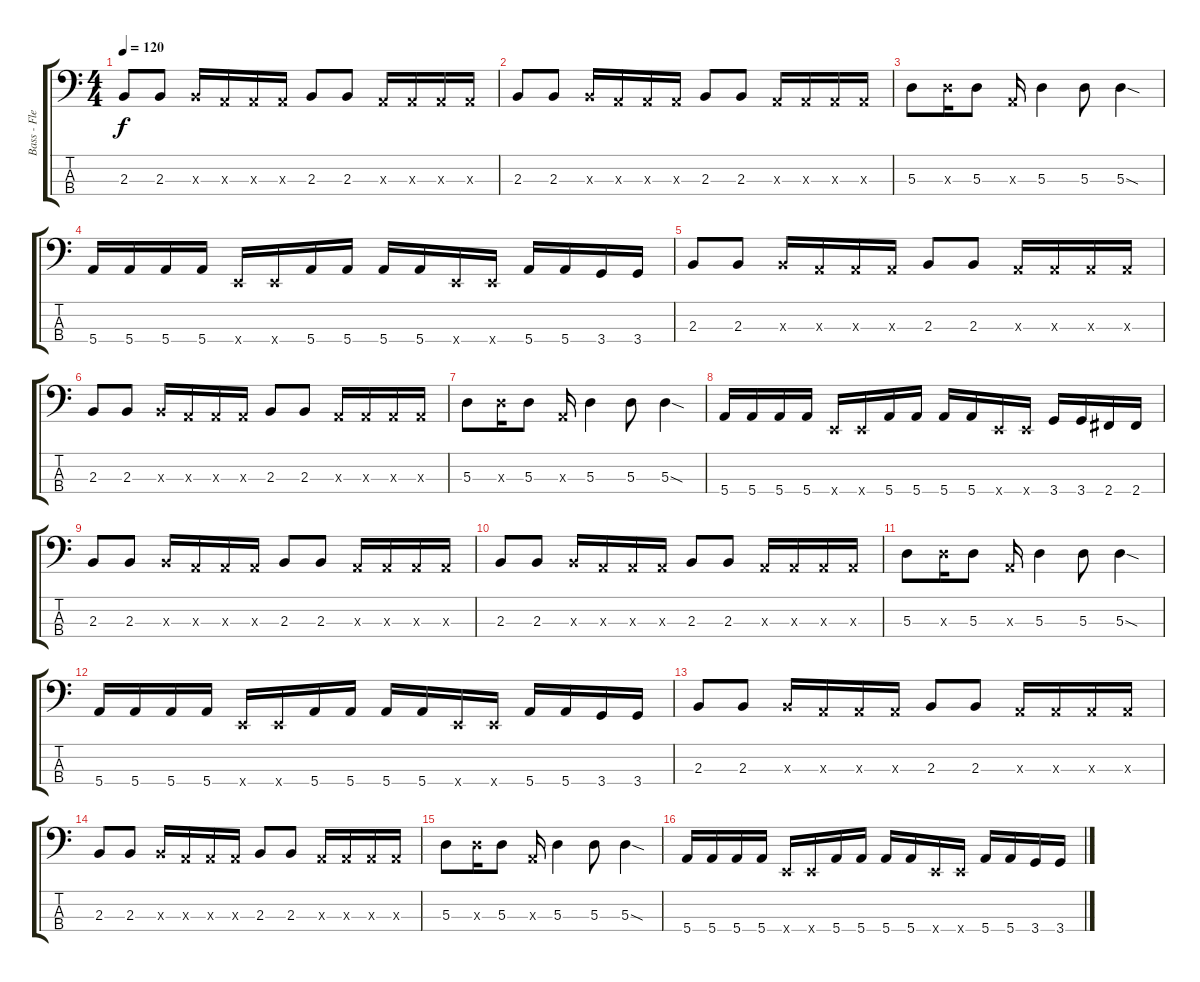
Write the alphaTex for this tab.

\track ("Bass - Flea" "Bass - Fle") {instrument electricbasspick}
\staff {score tabs}
\tuning (G2 D2 A1 E1) {hide}
\ts (4 4)
\tempo 120
\clef f4
\ks c
2.3.8{dy f} 2.3.8 2.3{x}.16 0.3{x}.16 0.3{x}.16 0.3{x}.16 2.3.8 2.3.8 0.3{x}.16 0.3{x}.16 0.3{x}.16 0.3{x}.16 |
2.3.8 2.3.8 2.3{x}.16 0.3{x}.16 0.3{x}.16 0.3{x}.16 2.3.8 2.3.8 0.3{x}.16 0.3{x}.16 0.3{x}.16 0.3{x}.16 |
5.3.8 5.3{x}.16 5.3.8 0.3{x}.16 5.3.4 5.3.8 5.3{sod}.4 |
5.4.16 5.4.16 5.4.16 5.4.16 0.4{x}.16 0.4{x}.16 5.4.16 5.4.16 5.4.16 5.4.16 0.4{x}.16 0.4{x}.16 5.4.16 5.4.16 3.4.16 3.4.16 |
2.3.8 2.3.8 2.3{x}.16 0.3{x}.16 0.3{x}.16 0.3{x}.16 2.3.8 2.3.8 0.3{x}.16 0.3{x}.16 0.3{x}.16 0.3{x}.16 |
2.3.8 2.3.8 2.3{x}.16 0.3{x}.16 0.3{x}.16 0.3{x}.16 2.3.8 2.3.8 0.3{x}.16 0.3{x}.16 0.3{x}.16 0.3{x}.16 |
5.3.8 5.3{x}.16 5.3.8 0.3{x}.16 5.3.4 5.3.8 5.3{sod}.4 |
5.4.16 5.4.16 5.4.16 5.4.16 0.4{x}.16 0.4{x}.16 5.4.16 5.4.16 5.4.16 5.4.16 0.4{x}.16 0.4{x}.16 3.4.16 3.4.16 2.4.16 2.4.16 |
2.3.8 2.3.8 2.3{x}.16 0.3{x}.16 0.3{x}.16 0.3{x}.16 2.3.8 2.3.8 0.3{x}.16 0.3{x}.16 0.3{x}.16 0.3{x}.16 |
2.3.8 2.3.8 2.3{x}.16 0.3{x}.16 0.3{x}.16 0.3{x}.16 2.3.8 2.3.8 0.3{x}.16 0.3{x}.16 0.3{x}.16 0.3{x}.16 |
5.3.8 5.3{x}.16 5.3.8 0.3{x}.16 5.3.4 5.3.8 5.3{sod}.4 |
5.4.16 5.4.16 5.4.16 5.4.16 0.4{x}.16 0.4{x}.16 5.4.16 5.4.16 5.4.16 5.4.16 0.4{x}.16 0.4{x}.16 5.4.16 5.4.16 3.4.16 3.4.16 |
2.3.8 2.3.8 2.3{x}.16 0.3{x}.16 0.3{x}.16 0.3{x}.16 2.3.8 2.3.8 0.3{x}.16 0.3{x}.16 0.3{x}.16 0.3{x}.16 |
2.3.8 2.3.8 2.3{x}.16 0.3{x}.16 0.3{x}.16 0.3{x}.16 2.3.8 2.3.8 0.3{x}.16 0.3{x}.16 0.3{x}.16 0.3{x}.16 |
5.3.8 5.3{x}.16 5.3.8 0.3{x}.16 5.3.4 5.3.8 5.3{sod}.4 |
5.4.16 5.4.16 5.4.16 5.4.16 0.4{x}.16 0.4{x}.16 5.4.16 5.4.16 5.4.16 5.4.16 0.4{x}.16 0.4{x}.16 5.4.16 5.4.16 3.4.16 3.4.16
